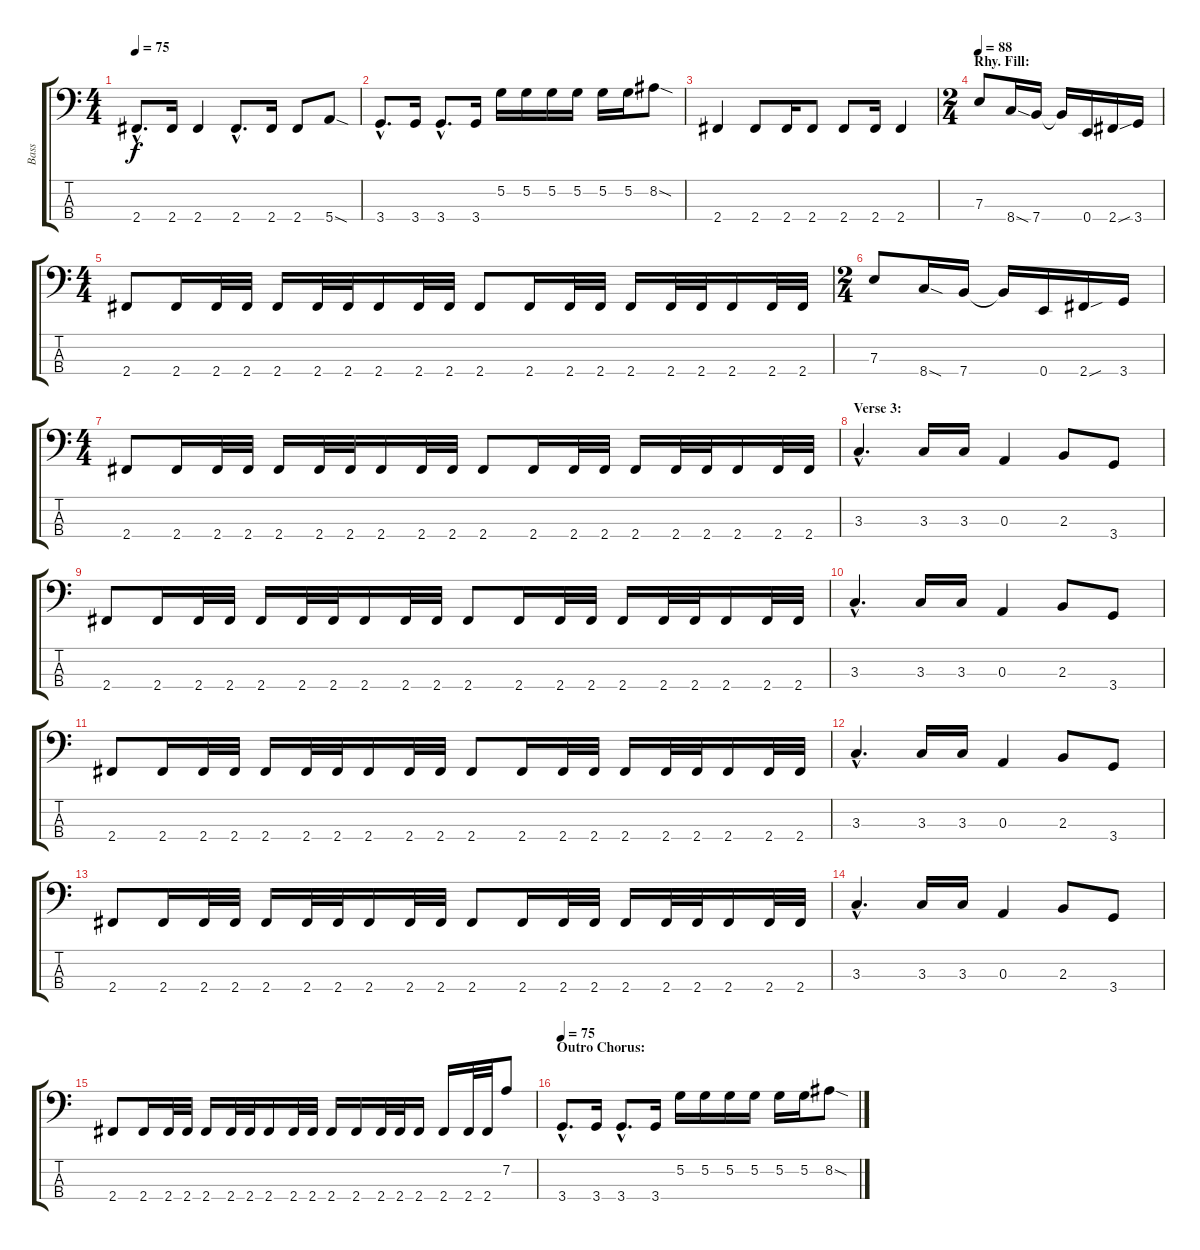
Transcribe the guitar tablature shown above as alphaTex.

\track ("Bass" "Bass") {instrument electricbasspick}
\staff {score tabs}
\tuning (G2 D2 A1 E1) {hide}
\ts (4 4)
\tempo 75
\clef f4
\ks c
2.4{hac}.8{d dy f} 2.4.16 2.4.4 2.4{hac}.8{d} 2.4.16 2.4.8 5.4{sod}.8 |
3.4{hac}.8{d} 3.4.16 3.4{hac}.8{d} 3.4.16 5.2.16 5.2.16 5.2.16 5.2.16 5.2.16 5.2.16 8.2{sod}.8 |
2.4.4 2.4.8 2.4.16 2.4.8 2.4.8 2.4.16 2.4.4 |
\ts (2 4)
\section ("" "Rhy. Fill:")
\tempo 88
7.3.8 8.4{sod}.16 7.4.16 7.4{t}.16 0.4.16 2.4{sou}.16 3.4.16 |
\ts (4 4)
2.4.8 2.4.16 2.4.32 2.4.32 2.4.16 2.4.32 2.4.32 2.4.16 2.4.32 2.4.32 2.4.8 2.4.16 2.4.32 2.4.32 2.4.16 2.4.32 2.4.32 2.4.16 2.4.32 2.4.32 |
\ts (2 4)
7.3.8 8.4{sod}.16 7.4.16 7.4{t}.16 0.4.16 2.4{sou}.16 3.4.16 |
\ts (4 4)
2.4.8 2.4.16 2.4.32 2.4.32 2.4.16 2.4.32 2.4.32 2.4.16 2.4.32 2.4.32 2.4.8 2.4.16 2.4.32 2.4.32 2.4.16 2.4.32 2.4.32 2.4.16 2.4.32 2.4.32 |
\section ("" "Verse 3:")
3.3{hac}.4{d} 3.3.16 3.3.16 0.3.4 2.3.8 3.4.8 |
2.4.8 2.4.16 2.4.32 2.4.32 2.4.16 2.4.32 2.4.32 2.4.16 2.4.32 2.4.32 2.4.8 2.4.16 2.4.32 2.4.32 2.4.16 2.4.32 2.4.32 2.4.16 2.4.32 2.4.32 |
3.3{hac}.4{d} 3.3.16 3.3.16 0.3.4 2.3.8 3.4.8 |
2.4.8 2.4.16 2.4.32 2.4.32 2.4.16 2.4.32 2.4.32 2.4.16 2.4.32 2.4.32 2.4.8 2.4.16 2.4.32 2.4.32 2.4.16 2.4.32 2.4.32 2.4.16 2.4.32 2.4.32 |
3.3{hac}.4{d} 3.3.16 3.3.16 0.3.4 2.3.8 3.4.8 |
2.4.8 2.4.16 2.4.32 2.4.32 2.4.16 2.4.32 2.4.32 2.4.16 2.4.32 2.4.32 2.4.8 2.4.16 2.4.32 2.4.32 2.4.16 2.4.32 2.4.32 2.4.16 2.4.32 2.4.32 |
3.3{hac}.4{d} 3.3.16 3.3.16 0.3.4 2.3.8 3.4.8 |
2.4.8 2.4.16 2.4.32 2.4.32 2.4.16 2.4.32 2.4.32 2.4.16 2.4.32 2.4.32 2.4.16 2.4.16 2.4.32 2.4.32 2.4.16 2.4.16 2.4.32 2.4.32 7.2.8 |
\section ("" "Outro Chorus:")
\tempo 75
3.4{hac}.8{d} 3.4.16 3.4{hac}.8{d} 3.4.16 5.2.16 5.2.16 5.2.16 5.2.16 5.2.16 5.2.16 8.2{sod}.8
